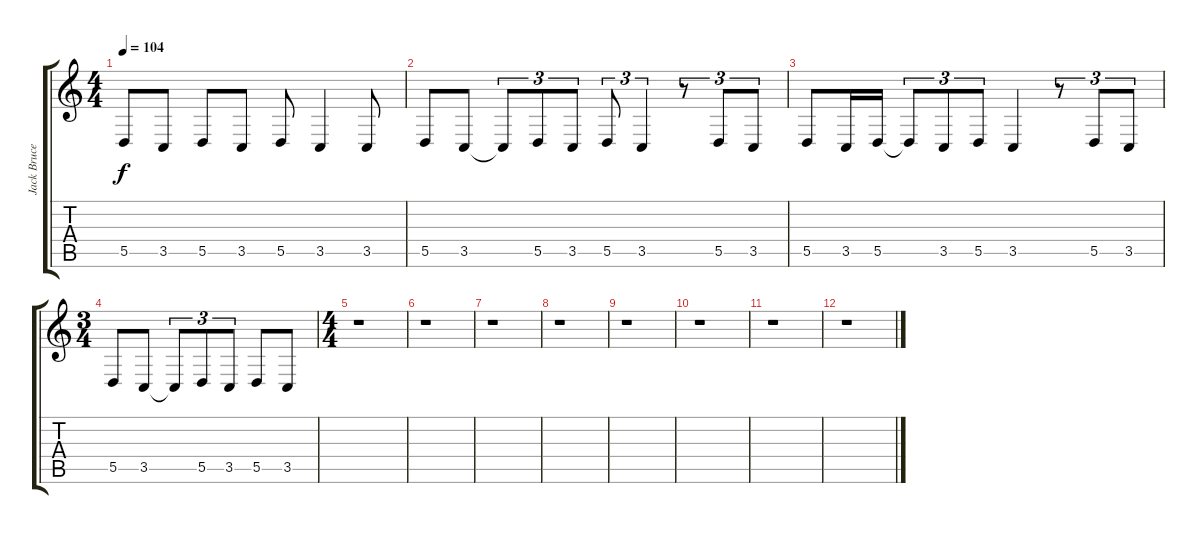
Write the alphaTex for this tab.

\track ("Jack Bruce" "Jack Bruce") {instrument lead2sawtooth}
\staff {score tabs}
\tuning (E4 B3 G3 D3 A2 E2) {hide}
\ts (4 4)
\tempo 104
\clef g2
\ks c
5.5.8{dy f} 3.5.8 5.5.8 3.5.8 5.5.8 3.5.4 3.5.8 |
5.5.8 3.5.8 3.5{t}.8{tu (3 2)} 5.5.8{tu (3 2)} 3.5.8{tu (3 2)} 5.5.8{tu (3 2)} 3.5.4{tu (3 2)} r.8{tu (3 2)} 5.5.8{tu (3 2)} 3.5.8{tu (3 2)} |
5.5.8 3.5.16 5.5.16 5.5{t}.8{tu (3 2)} 3.5.8{tu (3 2)} 5.5.8{tu (3 2)} 3.5.4 r.8{tu (3 2)} 5.5.8{tu (3 2)} 3.5.8{tu (3 2)} |
\ts (3 4)
5.5.8 3.5.8 3.5{t}.8{tu (3 2)} 5.5.8{tu (3 2)} 3.5.8{tu (3 2)} 5.5.8 3.5.8 |
\ts (4 4)
r.1 |
r.1 |
r.1 |
r.1 |
r.1 |
r.1 |
r.1 |
r.1
